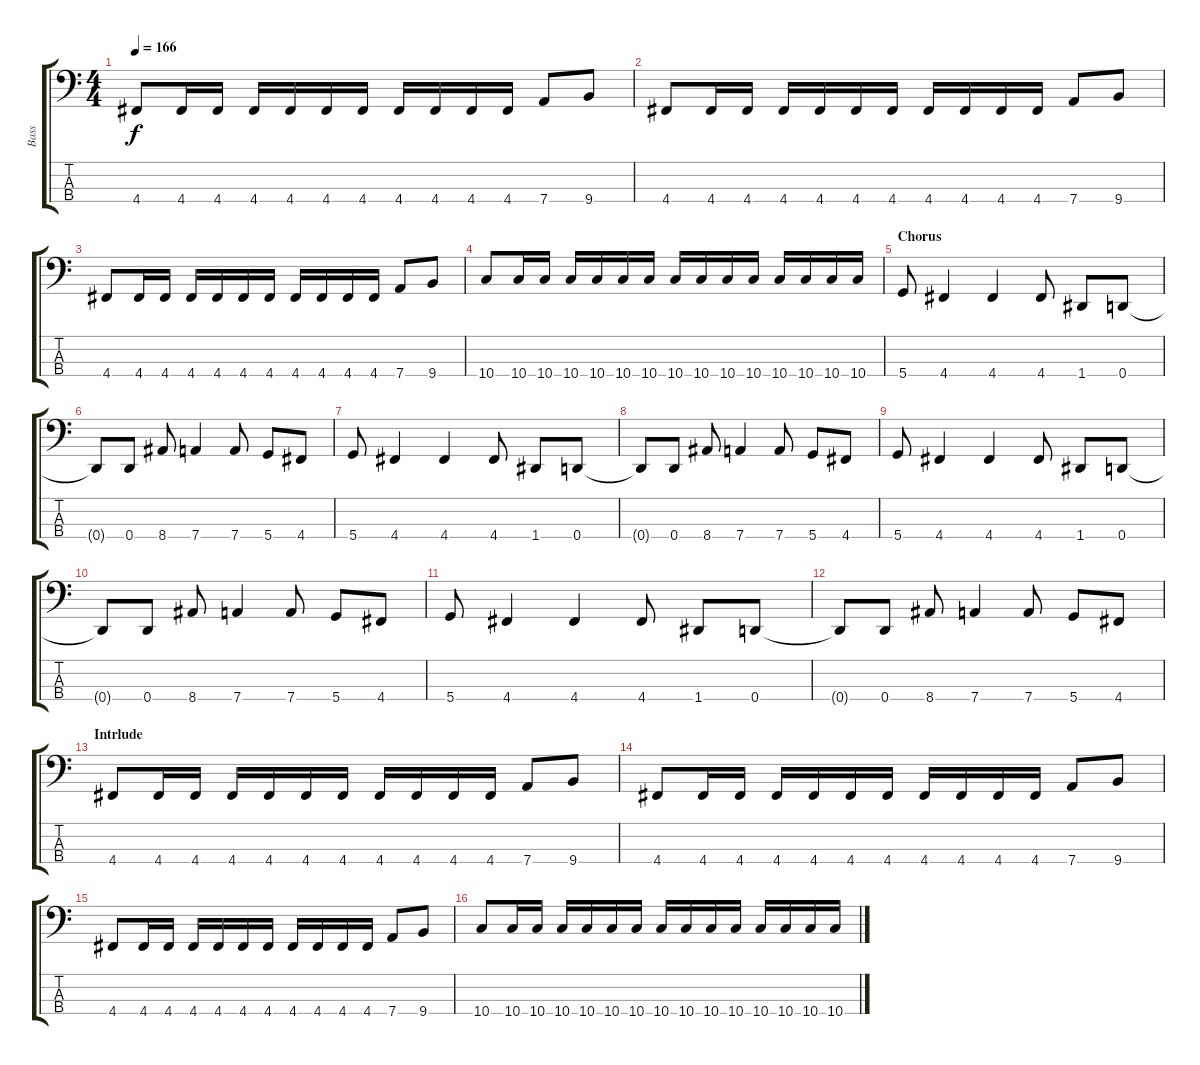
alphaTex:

\track ("Bass" "Bass") {instrument electricbassfinger}
\staff {score tabs}
\tuning (G2 D2 A1 D1) {hide}
\ts (4 4)
\tempo 166
\clef f4
\ks c
4.4.8{dy f} 4.4.16 4.4.16 4.4.16 4.4.16 4.4.16 4.4.16 4.4.16 4.4.16 4.4.16 4.4.16 7.4.8 9.4.8 |
4.4.8 4.4.16 4.4.16 4.4.16 4.4.16 4.4.16 4.4.16 4.4.16 4.4.16 4.4.16 4.4.16 7.4.8 9.4.8 |
4.4.8 4.4.16 4.4.16 4.4.16 4.4.16 4.4.16 4.4.16 4.4.16 4.4.16 4.4.16 4.4.16 7.4.8 9.4.8 |
10.4.8 10.4.16 10.4.16 10.4.16 10.4.16 10.4.16 10.4.16 10.4.16 10.4.16 10.4.16 10.4.16 10.4.16 10.4.16 10.4.16 10.4.16 |
\section ("" "Chorus")
5.4.8 4.4.4 4.4.4 4.4.8 1.4.8 0.4.8 |
0.4{t}.8 0.4.8 8.4.8 7.4.4 7.4.8 5.4.8 4.4.8 |
5.4.8 4.4.4 4.4.4 4.4.8 1.4.8 0.4.8 |
0.4{t}.8 0.4.8 8.4.8 7.4.4 7.4.8 5.4.8 4.4.8 |
5.4.8 4.4.4 4.4.4 4.4.8 1.4.8 0.4.8 |
0.4{t}.8 0.4.8 8.4.8 7.4.4 7.4.8 5.4.8 4.4.8 |
5.4.8 4.4.4 4.4.4 4.4.8 1.4.8 0.4.8 |
0.4{t}.8 0.4.8 8.4.8 7.4.4 7.4.8 5.4.8 4.4.8 |
\section ("" "Intrlude")
4.4.8 4.4.16 4.4.16 4.4.16 4.4.16 4.4.16 4.4.16 4.4.16 4.4.16 4.4.16 4.4.16 7.4.8 9.4.8 |
4.4.8 4.4.16 4.4.16 4.4.16 4.4.16 4.4.16 4.4.16 4.4.16 4.4.16 4.4.16 4.4.16 7.4.8 9.4.8 |
4.4.8 4.4.16 4.4.16 4.4.16 4.4.16 4.4.16 4.4.16 4.4.16 4.4.16 4.4.16 4.4.16 7.4.8 9.4.8 |
10.4.8 10.4.16 10.4.16 10.4.16 10.4.16 10.4.16 10.4.16 10.4.16 10.4.16 10.4.16 10.4.16 10.4.16 10.4.16 10.4.16 10.4.16
